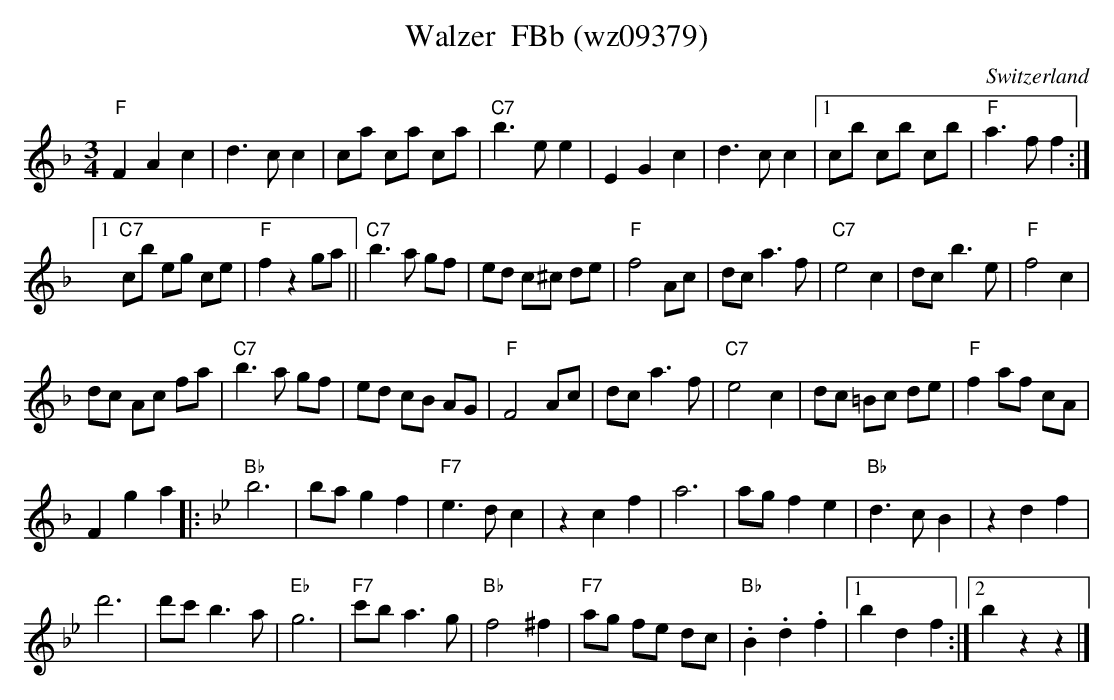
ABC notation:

X:1
T:Walzer  FBb (wz09379)
M:3/4
L:1/4
O:Switzerland
K:F major
"F"FAc | d>cc | c/a/ c/a/ c/a/ | "C7"b>ee | EGc | d>cc |1 c/b/ c/b/ c/b/ | "F"a>ff :|1
"C7"c/b/ e/g/ c/e/ | "F"fzg/a/ || "C7"b>a g/f/ | e/d/ c/^c/ d/e/ | "F"f2 A/c/ | d/c/ a>f | "C7"e2c | d/c/ b>e | "F"f2c |
d/c/ A/c/ f/a/ | "C7"b>a g/f/ | e/d/ c/B/ A/G/ | "F"F2 A/c/ | d/c/ a>f | "C7"e2c | d/c/ =B/c/ d/e/ | "F"fa/f/ c/A/ |
Fga |: [K:Bb] "Bb"b3 | b/a/ gf | "F7"e>dc | zcf | a3 | a/g/ fe | "Bb"d>cB | zdf |
d'3 | d'/c'/  b>a | "Eb"g3 | "F7"c'/b/ a>g | "Bb"f2^f | "F7"a/g/ f/e/ d/c/ | "Bb".B.d.f |1 bdf :|2 bzz |]
